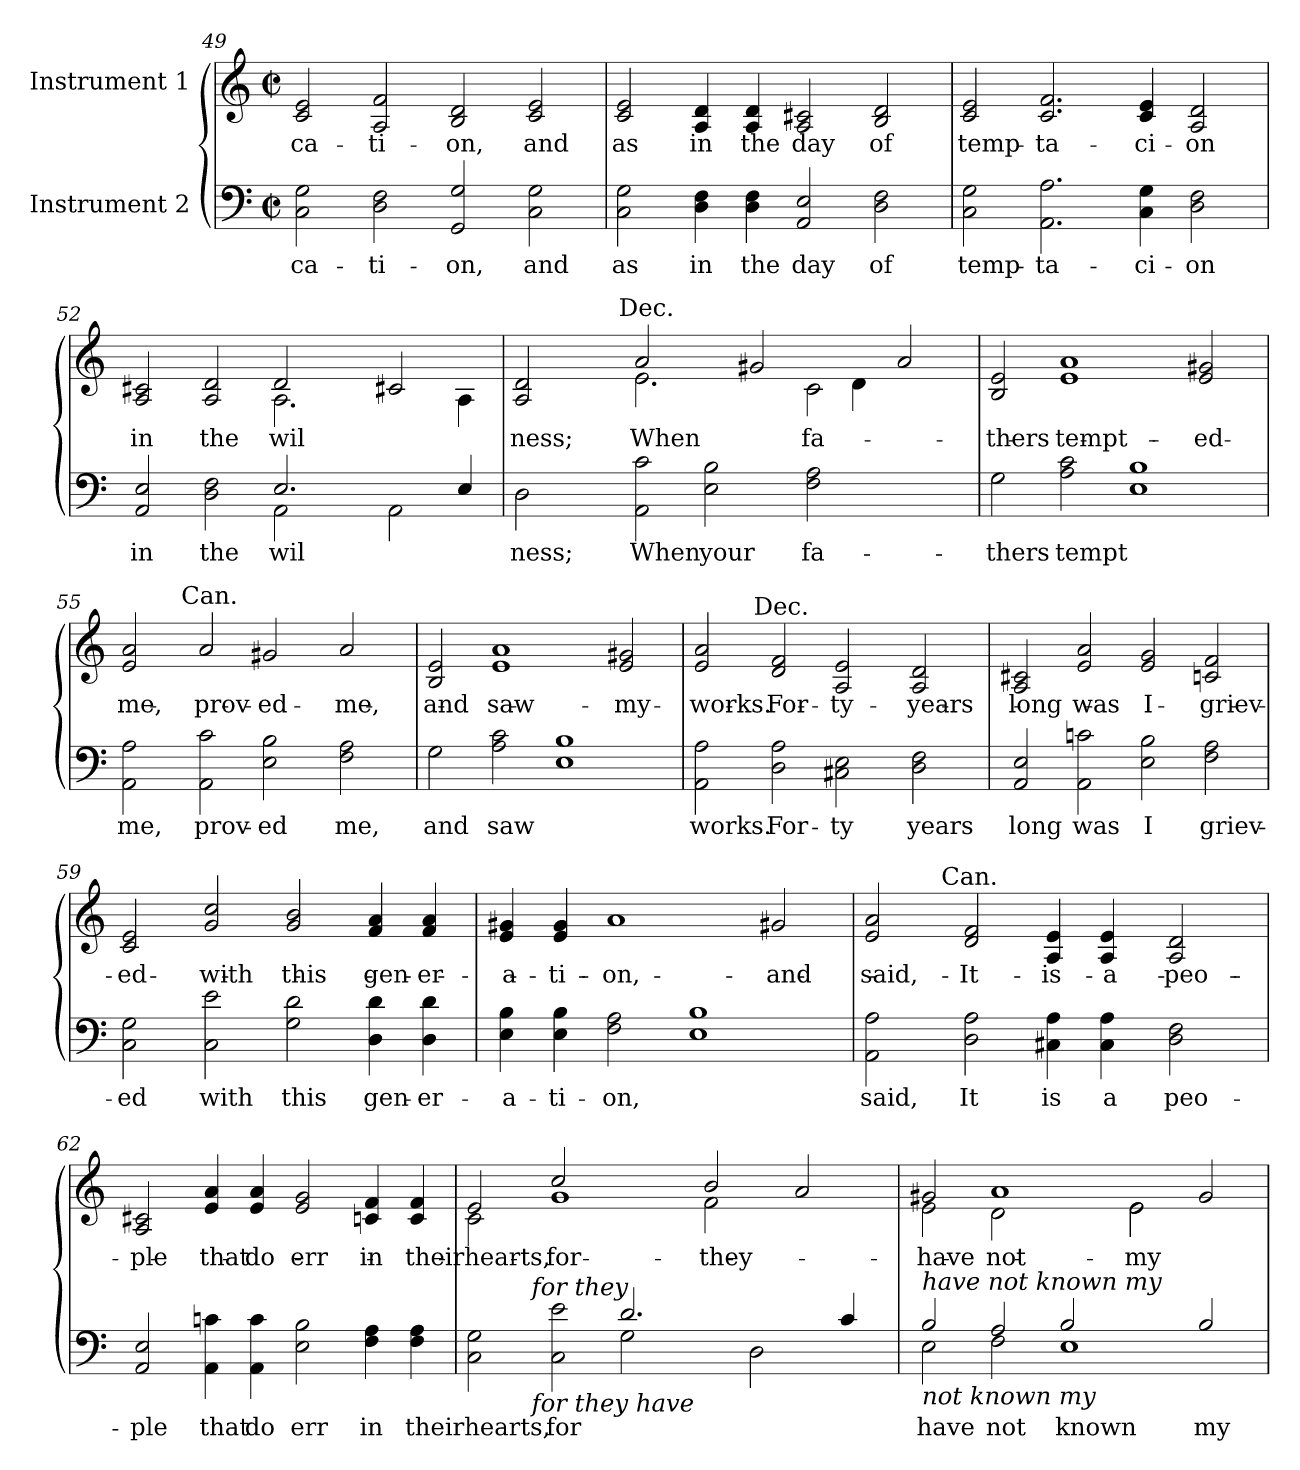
**kern	**text	**kern	**text
*part2	*part2	*part1	*part1
*staff2	*staff2	*staff1	*staff1
*I"Instrument 2	*	*I"Instrument 1	*
*clefF4	*	*clefG2	*
*k[]	*	*k[]	*
*C:	*	*C:	*
*M2/2	*	*M2/2	*
*met(c|)	*	*met(c|)	*
=49	=49	=49	=49
!	!LO:LY:a:cj	!	!LO:LY:b:cj
2G\ 2C\	-ca-	2e/ 2c/	-ca-
!	!LO:LY:a:cj	!	!LO:LY:b:cj
2F\ 2D\	-ti-	2f/ 2A/	-ti-
!	!LO:LY:a:cj	!	!LO:LY:b:cj
2G/ 2GG/	-on,	2d/ 2B/	-on,
!	!LO:LY:a:cj	!	!LO:LY:b:cj
2G\ 2C\	and	2e/ 2c/	and
=50	=50	=50	=50
!	!LO:LY:a:cj	!	!LO:LY:b:cj
2G\ 2C\	as	2e/ 2c/	as
!	!LO:LY:a:cj	!	!LO:LY:b:cj
4F\ 4D\	in	4d/ 4A/	in
!	!LO:LY:a:cj	!	!LO:LY:b:cj
4F\ 4D\	the	4d/ 4A/	the
!	!LO:LY:a:cj	!	!LO:LY:b:cj
2E/ 2AA/	day	2c#X/ 2A/	day
!	!LO:LY:a:cj	!	!LO:LY:b:cj
2F\ 2D\	of	2d/ 2B/	of
!!LO:LB:g=z
=51	=51	=51	=51
!	!LO:LY:a:cj	!	!LO:LY:b:cj
2G\ 2C\	temp-	2e/ 2c/	temp-
!	!LO:LY:a:cj	!	!LO:LY:b:cj
2.A\ 2.AA\	-ta-	2.f/ 2.c/	-ta-
!	!LO:LY:a:cj	!	!LO:LY:b:cj
4G\ 4C\	-ci-	4e/ 4c/	-ci-
!	!LO:LY:a:cj	!	!LO:LY:b:cj
2F\ 2D\	-on	2d/ 2A/	-on
=52	=52	=52	=52
!	!LO:LY:a:cj	!	!LO:LY:b:cj
*^	*	*^	*
2E/ 2AA/	1ryy	in	2c#X/ 2A/	1ryy	in
!	!	!LO:LY:a:cj	!	!	!LO:LY:b:cj
2F\ 2D\	.	the	2d/ 2A/	.	the
!	!	!LO:LY:a:cj	!	!	!LO:LY:b:cj
2.E/	2AA\	wil-	2.A\	2d/	wil-
.	1ryy	.	.	1ryy	.
2AA\	.	.	2c#X/	.	.
!	!	!LO:LY:a:cj	!	!	!LO:LY:b:cj
4E/	.	--	4A\	.	--
*v	*v	*	*	*	*
*	*	*v	*v	*
=53	=53	=53	=53
!	!LO:LY:a:cj	!	!LO:LY:b:cj
*	*	*^	*
*	*	*	*^	*
2D\	-ness;	2d/ 2A/	2ryy	4ryy	-ness;
.	.	.	.	8ryy	.
.	.	.	.	16ryy	.
.	.	.	.	64ryy	.
!	!	!	!	!LO:TX:a:t=Dec.	!
.	.	.	.	1ryy	.
!	!LO:LY:a:cj	!	!	!	!LO:LY:b:cj
2c\ 2AA\	When	2.e\	2a/	.	When
!	!LO:LY:a:cj	!	!	!	!
2B\ 2E\	your	.	2ryy	.	.
.	.	2g#X/	.	.	.
.	.	.	.	1ryy	.
!	!LO:LY:a:cj	!	!	!	!LO:LY:b:cj
2A\ 2F\	fa-	.	2c\	.	fa-
!	!	!	!	!	!LO:LY:b:cj
.	.	4d\	.	.	.
2ryy	.	2a/	2ryy	.	.
.	.	.	.	32.ryy	.
=54	=54	=54	=54	=54	=54
!	!LO:LY:a:cj	!	!	!	!LO:LY:b:cj
*	*	*v	*v	*v	*
2G\	-thers	2e/ 2B/	-thers
!	!LO:LY:a:cj	!	!LO:LY:b:cj
2c\ 2A\	tempt-	1a 1e	tempt-
!	!LO:LY:a:cj	!	!
1B 1E	--	.	.
!	!	!	!LO:LY:b:cj
.	.	2g#X/ 2e/	-ed
=55	=55	=55	=55
!	!LO:LY:a:cj	!	!LO:LY:b:cj
*	*	*^	*
2A\ 2AA\	-me,	2a/ 2e/	4..ryy	me,
!	!	!	!LO:TX:a:t=Can.	!
.	.	.	1ryy	.
!	!LO:LY:a:cj	!	!	!LO:LY:b:cj
2c\ 2AA\	prov-	2a/	.	prov-
!	!LO:LY:a:cj	!	!	!LO:LY:b:cj
2B\ 2E\	-ed	2g#X/	.	-ed
.	.	.	2ryy	.
!	!LO:LY:a:cj	!	!	!LO:LY:b:cj
2A\ 2F\	me,	2a/	.	me,
.	.	.	16ryy	.
=56	=56	=56	=56	=56
!	!LO:LY:a:cj	!	!	!LO:LY:b:cj
*	*	*v	*v	*
2G\	and	2e/ 2B/	and
!	!LO:LY:a:cj	!	!LO:LY:b:cj
2c\ 2A\	saw	1a 1e	saw
!	!LO:LY:a:cj	!	!
1B 1E	.	.	.
!	!	!	!LO:LY:b:cj
.	.	2g#X/ 2e/	my
!!LO:LB:g=z
=57	=57	=57	=57
!	!LO:LY:a:cj	!	!LO:LY:b:cj
*	*	*^	*
2A\ 2AA\	works.	2a/ 2e/	4..ryy	works.
!	!	!	!LO:TX:a:t=Dec.	!
.	.	.	1ryy	.
!	!LO:LY:a:cj	!	!	!LO:LY:b:cj
2A\ 2D\	For-	2f/ 2d/	.	For-
!	!LO:LY:a:cj	!	!	!LO:LY:b:cj
2E\ 2C#X\	-ty	2e/ 2A/	.	-ty
.	.	.	2ryy	.
!	!LO:LY:a:cj	!	!	!LO:LY:b:cj
2F\ 2D\	years	2d/ 2A/	.	years
.	.	.	16ryy	.
=58	=58	=58	=58	=58
!	!LO:LY:a:cj	!	!	!LO:LY:b:cj
*	*	*v	*v	*
2E/ 2AA/	long	2c#X/ 2A/	long
!	!LO:LY:a:cj	!	!LO:LY:b:cj
2cn\ 2AA\	was	2a/ 2e/	was
!	!LO:LY:a:cj	!	!LO:LY:b:cj
2B\ 2E\	I	2g/ 2e/	I
!	!LO:LY:a:cj	!	!LO:LY:b:cj
2A\ 2F\	griev-	2f/ 2cn/	griev-
=59	=59	=59	=59
!	!LO:LY:a:cj	!	!LO:LY:b:cj
2G\ 2C\	-ed	2e/ 2c/	-ed
!	!LO:LY:a:cj	!	!LO:LY:b:cj
2e\ 2C\	with	2cc/ 2g/	with
!	!LO:LY:a:cj	!	!LO:LY:b:cj
2d\ 2G\	this	2b/ 2g/	this
!	!LO:LY:a:cj	!	!LO:LY:b:cj
4d\ 4D\	gen-	4a/ 4f/	gen-
!	!LO:LY:a:cj	!	!LO:LY:b:cj
4d\ 4D\	-er-	4a/ 4f/	-er-
=60	=60	=60	=60
!	!LO:LY:a:cj	!	!LO:LY:b:cj
4B\ 4E\	-a-	4g#X/ 4e/	-a-
!	!LO:LY:a:cj	!	!LO:LY:b:cj
4B\ 4E\	-ti-	4g#/ 4e/	-ti-
!	!LO:LY:a:cj	!	!LO:LY:b:cj
2A\ 2F\	-on,	1a	-on,
!	!LO:LY:a:cj	!	!
1B 1E	.	.	.
!	!	!	!LO:LY:b:cj
.	.	2g#X/	and
=61	=61	=61	=61
!	!LO:LY:a:cj	!	!LO:LY:b:cj
*	*	*^	*
2A\ 2AA\	said,	2a/ 2e/	4..ryy	said,
!	!	!	!LO:TX:a:t=Can.	!
.	.	.	1ryy	.
!	!LO:LY:a:cj	!	!	!LO:LY:b:cj
2A\ 2D\	It	2f/ 2d/	.	It
!	!LO:LY:a:cj	!	!	!LO:LY:b:cj
4A\ 4C#X\	is	4e/ 4A/	.	is
!	!LO:LY:a:cj	!	!	!LO:LY:b:cj
4A\ 4C#\	a	4e/ 4A/	.	a
.	.	.	2ryy	.
!	!LO:LY:a:cj	!	!	!LO:LY:b:cj
2F\ 2D\	peo-	2d/ 2A/	.	peo-
.	.	.	16ryy	.
!!LO:PB:g=z
=62	=62	=62	=62	=62
!	!LO:LY:a:cj	!	!	!LO:LY:b:cj
*	*	*v	*v	*
2E/ 2AA/	-ple	2c#X/ 2A/	-ple
!	!LO:LY:a:cj	!	!LO:LY:b:cj
4cn\ 4AA\	that	4a/ 4e/	that
!	!LO:LY:a:cj	!	!LO:LY:b:cj
4c\ 4AA\	do	4a/ 4e/	do
!	!LO:LY:a:cj	!	!LO:LY:b:cj
2B\ 2E\	err	2g/ 2e/	err
!	!LO:LY:a:cj	!	!LO:LY:b:cj
4A\ 4F\	in	4f/ 4cn/	in
!	!LO:LY:a:cj	!	!LO:LY:b:cj
4A\ 4F\	theirhearts,	4f/ 4c/	theirhearts,
=63	=63	=63	=63
!	!LO:LY:a:cj	!	!LO:LY:b:cj
*^	*	*^	*
*	*^	*	*	*	*
2G\ 2C\	1ryy	4..ryy	.	2e/	2c\	.
!	!	!LO:TX:a:i:t=for they	!	!	!	!
!	!	!LO:TX:b:i:t=for they have	!	!	!	!
.	.	1ryy	.	.	.	.
!	!	!	!LO:LY:a:cj	!	!	!LO:LY:b:cj
2e\ 2C\	.	.	for	1g	2cc/	for
!	!	!	!LO:LY:a:cj	!	!	!
2.d/	2G\	.	.	.	2ryy	.
.	.	1ryy	.	.	.	.
!	!	!	!	!	!	!LO:LY:b:cj
!	!	!	!	!	!	!LO:LY:b:cj
.	1ryy	.	.	2b/	2f\	they
2D\	.	.	.	.	.	.
.	.	.	.	2a/	2ryy	.
!	!	!	!LO:LY:a:cj	!	!	!
4c/	.	.	.	.	.	.
.	.	16ryy	.	.	.	.
=64	=64	=64	=64	=64	=64	=64
!LO:TX:a:i:t=have not known my	!	!	!	!	!	!
!LO:TX:b:i:t=not known my	!	!	!	!	!	!
!	!	!	!LO:LY:a:cj	!	!	!LO:LY:b:cj
*	*v	*v	*	*	*	*
2B/	2E\	have	2g#X/	2e\	have
!	!	!LO:LY:a:cj	!	!	!LO:LY:b:cj
2A/	2F\	not	1a	2d\	not
!	!	!LO:LY:a:cj	!	!	!
1E	2B/	known	.	2ryy	.
!	!	!	!	!	!LO:LY:b:cj
!	!	!	!	!	!LO:LY:b:cj
.	1ryy	.	2e\	2e\	my
!	!	!LO:LY:a:cj	!	!	!
2B/	.	my	2g#/	2ryy	.
*v	*v	*	*	*	*
*	*	*v	*v	*
=	=	=	=
*-	*-	*-	*-
